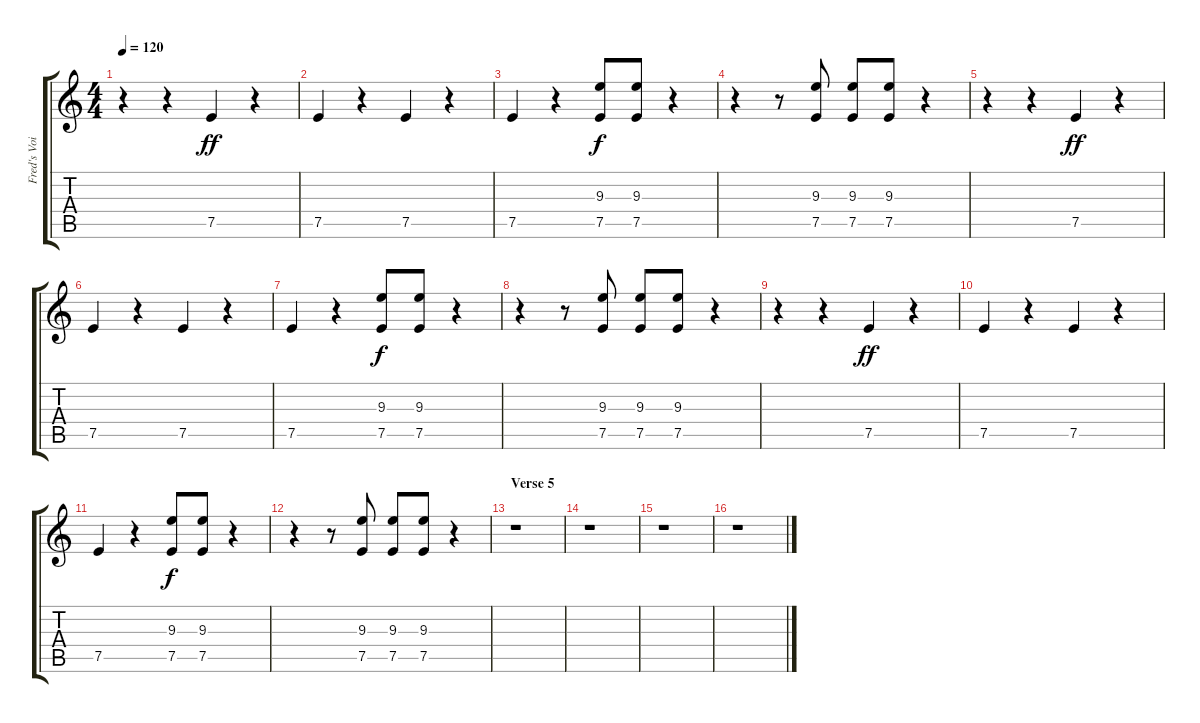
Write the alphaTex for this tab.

\track ("Fred's Voice (Bridge)" "Fred's Voi") {instrument overdrivenguitar}
\staff {score tabs}
\tuning (E4 B3 G3 D3 A2 E2) {hide}
\ts (4 4)
\tempo 120
\clef g2
\ks c
r.4{dy f} r.4 7.5.4{dy ff} r.4 |
7.5.4 r.4 7.5.4 r.4 |
7.5.4 r.4 (9.3 7.5).8{dy f} (9.3 7.5).8 r.4 |
r.4 r.8 (9.3 7.5).8 (9.3 7.5).8 (9.3 7.5).8 r.4 |
r.4 r.4 7.5.4{dy ff} r.4 |
7.5.4 r.4 7.5.4 r.4 |
7.5.4 r.4 (9.3 7.5).8{dy f} (9.3 7.5).8 r.4 |
r.4 r.8 (9.3 7.5).8 (9.3 7.5).8 (9.3 7.5).8 r.4 |
r.4 r.4 7.5.4{dy ff} r.4 |
7.5.4 r.4 7.5.4 r.4 |
7.5.4 r.4 (9.3 7.5).8{dy f} (9.3 7.5).8 r.4 |
r.4 r.8 (9.3 7.5).8 (9.3 7.5).8 (9.3 7.5).8 r.4 |
\section ("" "Verse 5")
r.1 |
r.1 |
r.1 |
r.1
